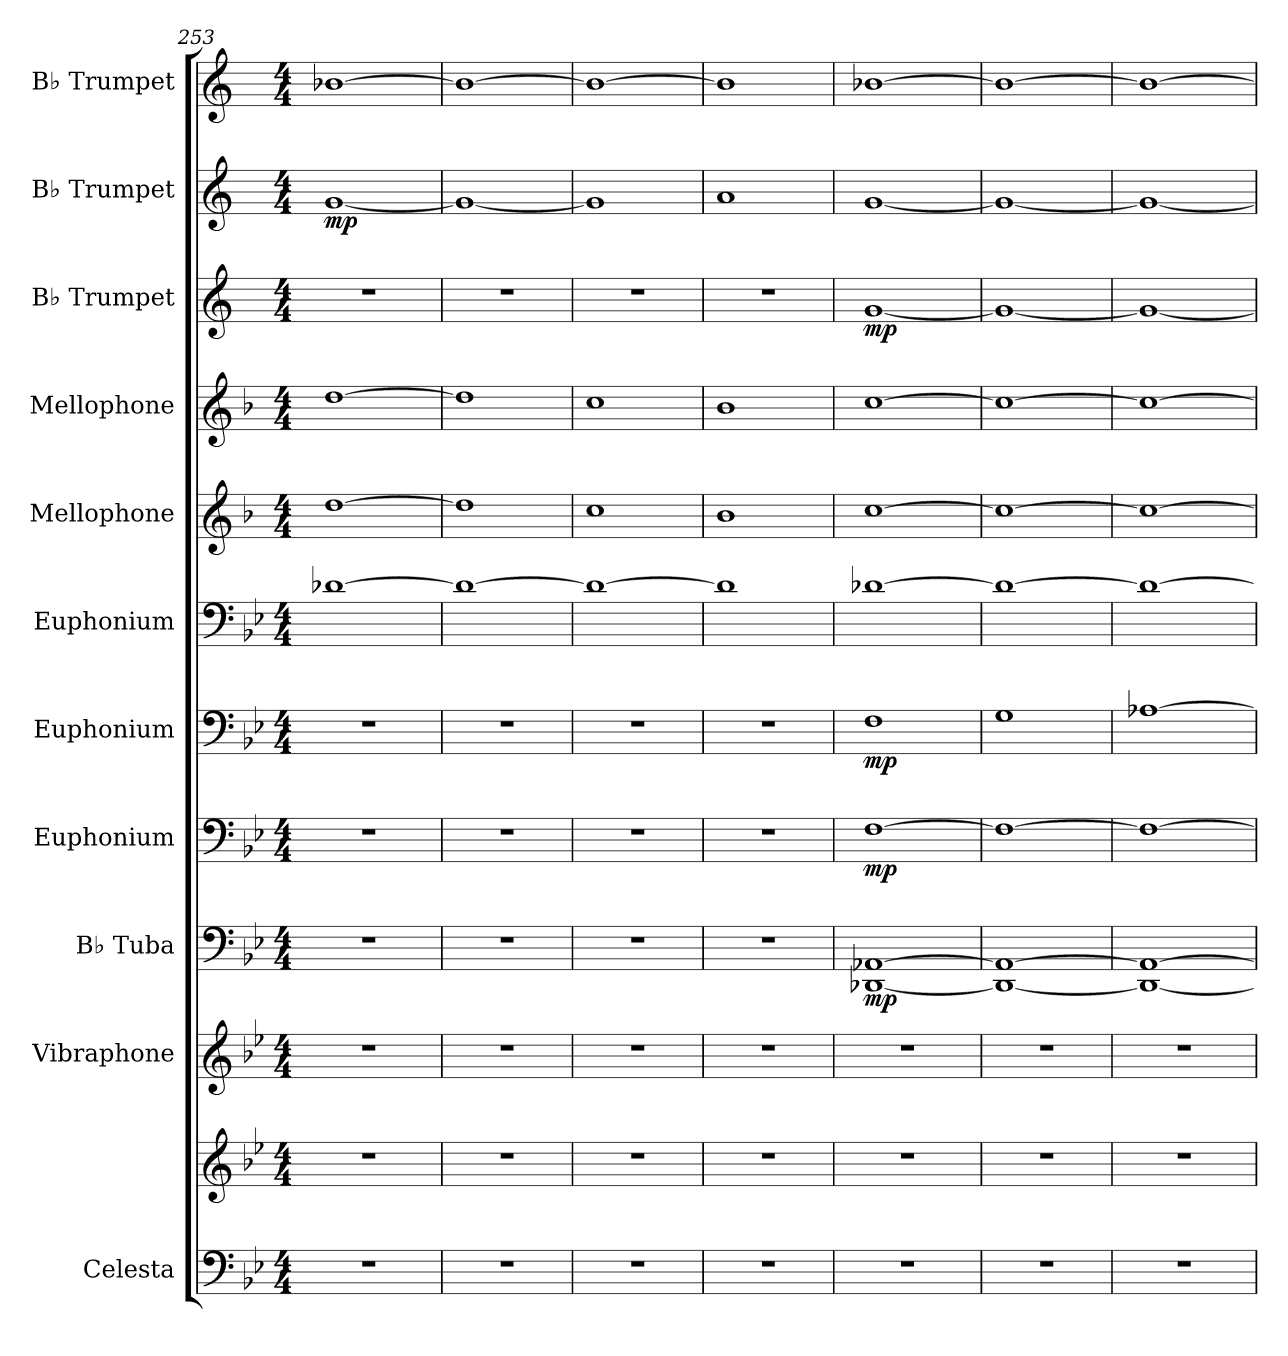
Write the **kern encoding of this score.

**kern	**kern	**kern	**kern	**dynam	**kern	**dynam	**kern	**dynam	**kern	**kern	**kern	**kern	**dynam	**kern	**dynam	**kern
*part11	*part11	*part10	*part9	*part9	*part8	*part8	*part7	*part7	*part6	*part5	*part4	*part3	*part3	*part2	*part2	*part1
*staff12	*staff11	*staff10	*staff9	*staff9	*staff8	*staff8	*staff7	*staff7	*staff6	*staff5	*staff4	*staff3	*staff3	*staff2	*staff2	*staff1
*I"Celesta	*	*I"Vibraphone	*I"B♭ Tuba	*	*I"Euphonium	*	*I"Euphonium	*	*I"Euphonium	*I"Mellophone	*I"Mellophone	*I"B♭ Trumpet	*	*I"B♭ Trumpet	*	*I"B♭ Trumpet
*I'Cel.	*	*I'Vib.	*I'B♭ Tu.	*	*I'Euph.	*	*I'Euph.	*	*I'Euph.	*I'Mph.	*I'Mph.	*I'B♭ Tpt.	*	*I'B♭ Tpt.	*	*I'B♭ Tpt.
*clefF4	*clefG2	*clefG2	*clefF4	*	*clefF4	*	*clefF4	*	*clefF4	*clefG2	*clefG2	*clefG2	*	*clefG2	*	*clefG2
*ITrd-7c-12	*ITrd-7c-12	*	*	*	*	*	*	*	*	*ITrd4c7	*ITrd4c7	*ITrd1c2	*	*ITrd1c2	*	*ITrd1c2
*k[b-e-]	*k[b-e-]	*k[b-e-]	*k[b-e-]	*	*k[b-e-]	*	*k[b-e-]	*	*k[b-e-]	*k[b-e-]	*k[b-e-]	*k[b-e-]	*	*k[b-e-]	*	*k[b-e-]
*M4/4	*M4/4	*M4/4	*M4/4	*	*M4/4	*	*M4/4	*	*M4/4	*M4/4	*M4/4	*M4/4	*	*M4/4	*	*M4/4
=253	=253	=253	=253	=253	=253	=253	=253	=253	=253	=253	=253	=253	=253	=253	=253	=253
!	!	!	!	!	!	!	!	!	!	!	!	!	!	!	!LO:DY:b	!
1r	1r	1r	1r	.	1r	.	1r	.	[1d-X	[1g	[1g	1r	.	[1f	mp	[1a-X
=254	=254	=254	=254	=254	=254	=254	=254	=254	=254	=254	=254	=254	=254	=254	=254	=254
1r	1r	1r	1r	.	1r	.	1r	.	1d-_	1g]	1g]	1r	.	1f_	.	1a-_
=255	=255	=255	=255	=255	=255	=255	=255	=255	=255	=255	=255	=255	=255	=255	=255	=255
1r	1r	1r	1r	.	1r	.	1r	.	1d-_	1f	1f	1r	.	1f]	.	1a-_
=256	=256	=256	=256	=256	=256	=256	=256	=256	=256	=256	=256	=256	=256	=256	=256	=256
1r	1r	1r	1r	.	1r	.	1r	.	1d-]	1e-	1e-	1r	.	1g	.	1a-]
=257	=257	=257	=257	=257	=257	=257	=257	=257	=257	=257	=257	=257	=257	=257	=257	=257
!	!	!	!	!LO:DY:b	!	!LO:DY:b	!	!LO:DY:b	!	!	!	!	!LO:DY:b	!	!	!
1r	1r	1r	[1DD-X [1AA-X	mp	[1F	mp	1F	mp	[1d-X	[1f	[1f	[1f	mp	[1f	.	[1a-X
=258	=258	=258	=258	=258	=258	=258	=258	=258	=258	=258	=258	=258	=258	=258	=258	=258
1r	1r	1r	1DD-_ 1AA-_	.	1F_	.	1G	.	1d-_	1f_	1f_	1f_	.	1f_	.	1a-_
=259	=259	=259	=259	=259	=259	=259	=259	=259	=259	=259	=259	=259	=259	=259	=259	=259
1r	1r	1r	1DD-_ 1AA-_	.	1F_	.	[1A-X	.	1d-_	1f_	1f_	1f_	.	1f_	.	1a-_
=	=	=	=	=	=	=	=	=	=	=	=	=	=	=	=	=
*-	*-	*-	*-	*-	*-	*-	*-	*-	*-	*-	*-	*-	*-	*-	*-	*-
